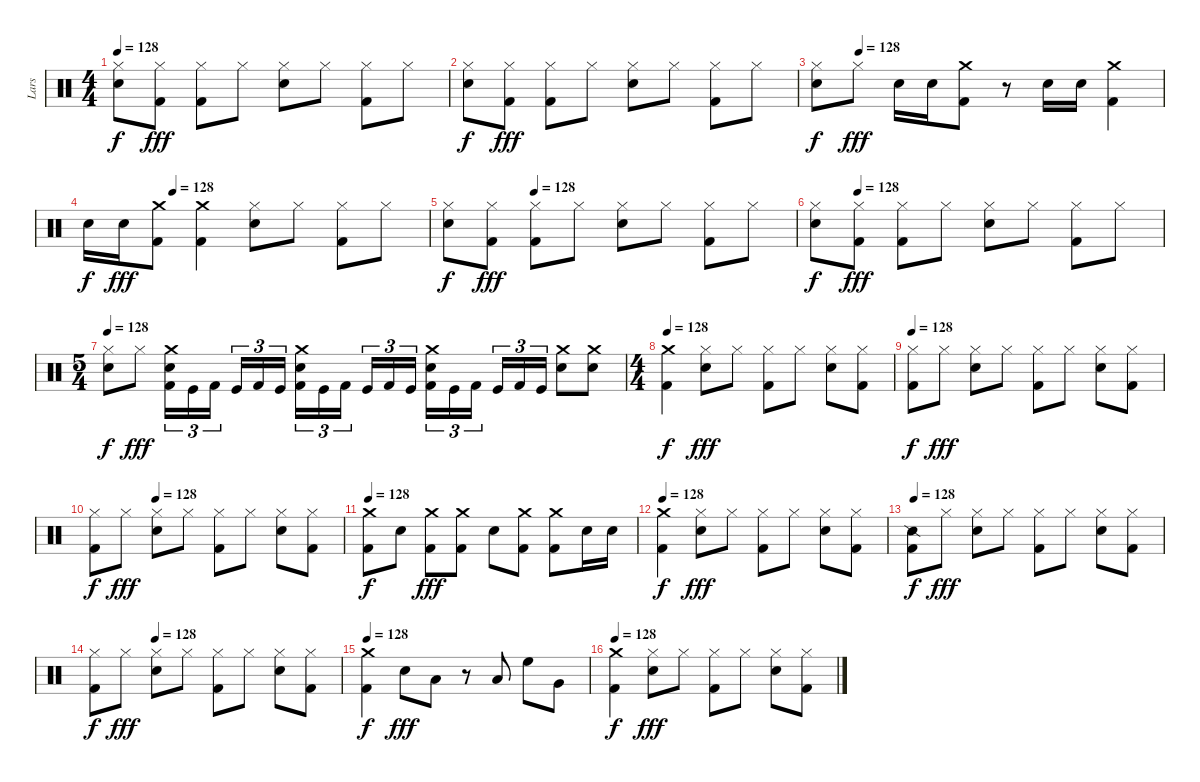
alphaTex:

\track ("Lars" "Lars") {instrument percussion}
\staff {score}
\articulation defaults
\ts (4 4)
\tempo 128
\clef neutral
\ks c
("Hi-Hat (closed)" "Snare (hit) 2").8{dy f} ("Hi-Hat (closed)" "Kick (hit) 2").8{dy fff} ("Hi-Hat (closed)" "Kick (hit) 2").8 "Hi-Hat (closed)".8 ("Snare (hit) 2" "Hi-Hat (closed)").8 "Hi-Hat (closed)".8 ("Hi-Hat (closed)" "Kick (hit) 2").8 "Hi-Hat (closed)".8 |
("Hi-Hat (closed)" "Snare (hit) 2").8{dy f} ("Hi-Hat (closed)" "Kick (hit) 2").8{dy fff} ("Hi-Hat (closed)" "Kick (hit) 2").8 "Hi-Hat (closed)".8 ("Snare (hit) 2" "Hi-Hat (closed)").8 "Hi-Hat (closed)".8 ("Hi-Hat (closed)" "Kick (hit) 2").8 "Hi-Hat (closed)".8 |
\tempo (128 0.125)
("Hi-Hat (closed)" "Snare (hit) 2").8{dy f} "Hi-Hat (closed)".8{dy fff} "Snare (hit) 2".16 "Snare (hit) 2".16 ("Kick (hit) 2" "Crash medium (hit)").8 r.8 "Snare (hit) 2".16 "Snare (hit) 2".16 ("Kick (hit) 2" "Crash medium (hit)").4 |
\tempo (128 0.25)
"Snare (hit) 2".16{dy f} "Snare (hit) 2".16{dy fff} ("Kick (hit) 2" "Crash medium (hit)").8 ("Kick (hit) 2" "Crash medium (hit)").4 ("Hi-Hat (closed)" "Snare (hit) 2").8 "Hi-Hat (closed)".8 ("Hi-Hat (closed)" "Kick (hit) 2").8 "Hi-Hat (closed)".8 |
\tempo (128 0.25)
("Hi-Hat (closed)" "Snare (hit) 2").8{dy f} ("Hi-Hat (closed)" "Kick (hit) 2").8{dy fff} ("Hi-Hat (closed)" "Kick (hit) 2").8 "Hi-Hat (closed)".8 ("Snare (hit) 2" "Hi-Hat (closed)").8 "Hi-Hat (closed)".8 ("Hi-Hat (closed)" "Kick (hit) 2").8 "Hi-Hat (closed)".8 |
\tempo (128 0.125)
("Hi-Hat (closed)" "Snare (hit) 2").8{dy f} ("Hi-Hat (closed)" "Kick (hit) 2").8{dy fff} ("Hi-Hat (closed)" "Kick (hit) 2").8 "Hi-Hat (closed)".8 ("Snare (hit) 2" "Hi-Hat (closed)").8 "Hi-Hat (closed)".8 ("Hi-Hat (closed)" "Kick (hit) 2").8 "Hi-Hat (closed)".8 |
\ts (5 4)
\tempo 128
("Snare (hit) 2" "Hi-Hat (closed)").8{dy f} "Hi-Hat (closed)".8{dy fff} ("Snare (hit) 2" "Crash medium (hit)" "Kick (hit) 2").16{tu (3 2)} "Kick (hit)".16{tu (3 2)} "Kick (hit) 2".16{tu (3 2)} "Kick (hit)".16{tu (3 2)} "Kick (hit) 2".16{tu (3 2)} "Kick (hit)".16{tu (3 2)} ("Crash medium (hit)" "Snare (hit) 2" "Kick (hit) 2").16{tu (3 2)} "Kick (hit)".16{tu (3 2)} "Kick (hit) 2".16{tu (3 2)} "Kick (hit)".16{tu (3 2)} "Kick (hit) 2".16{tu (3 2)} "Kick (hit)".16{tu (3 2)} ("Crash medium (hit)" "Snare (hit) 2" "Kick (hit) 2").16{tu (3 2)} "Kick (hit)".16{tu (3 2)} "Kick (hit) 2".16{tu (3 2)} "Kick (hit)".16{tu (3 2)} "Kick (hit) 2".16{tu (3 2)} "Kick (hit)".16{tu (3 2)} ("Crash medium (hit)" "Snare (hit) 2").8 ("Crash medium (hit)" "Snare (hit) 2").8 |
\ts (4 4)
\tempo 128
("Kick (hit) 2" "Crash medium (hit)").4{dy f} ("Snare (hit) 2" "Hi-Hat (closed)").8{dy fff} "Hi-Hat (closed)".8 ("Hi-Hat (closed)" "Kick (hit) 2").8 "Hi-Hat (closed)".8 ("Snare (hit) 2" "Hi-Hat (closed)").8 ("Kick (hit) 2" "Hi-Hat (closed)").8 |
\tempo 128
("Hi-Hat (closed)" "Kick (hit) 2").8{dy f} "Hi-Hat (closed)".8{dy fff} ("Snare (hit) 2" "Hi-Hat (closed)").8 "Hi-Hat (closed)".8 ("Hi-Hat (closed)" "Kick (hit) 2").8 "Hi-Hat (closed)".8 ("Snare (hit) 2" "Hi-Hat (closed)").8 ("Kick (hit) 2" "Hi-Hat (closed)").8 |
\tempo (128 0.25)
("Hi-Hat (closed)" "Kick (hit) 2").8{dy f} "Hi-Hat (closed)".8{dy fff} ("Snare (hit) 2" "Hi-Hat (closed)").8 "Hi-Hat (closed)".8 ("Hi-Hat (closed)" "Kick (hit) 2").8 "Hi-Hat (closed)".8 ("Snare (hit) 2" "Hi-Hat (closed)").8 ("Kick (hit) 2" "Hi-Hat (closed)").8 |
\tempo 128
("Crash medium (hit)" "Kick (hit) 2").8{dy f} "Snare (hit) 2".8 ("Kick (hit) 2" "Crash medium (hit)").8{dy fff} ("Kick (hit) 2" "Crash medium (hit)").8 "Snare (hit) 2".8 ("Crash medium (hit)" "Kick (hit) 2").8 ("Crash medium (hit)" "Kick (hit) 2").8 "Snare (hit) 2".16 "Snare (hit) 2".16 |
\tempo 128
("Kick (hit) 2" "Crash medium (hit)").4{dy f} ("Snare (hit) 2" "Hi-Hat (closed)").8{dy fff} "Hi-Hat (closed)".8 ("Hi-Hat (closed)" "Kick (hit) 2").8 "Hi-Hat (closed)".8 ("Snare (hit) 2" "Hi-Hat (closed)").8 ("Kick (hit) 2" "Hi-Hat (closed)").8 |
\tempo 128
("Snare (side stick) 2" "Kick (hit) 2").8{dy f} "Hi-Hat (closed)".8{dy fff} ("Snare (hit) 2" "Hi-Hat (closed)").8 "Hi-Hat (closed)".8 ("Hi-Hat (closed)" "Kick (hit) 2").8 "Hi-Hat (closed)".8 ("Snare (hit) 2" "Hi-Hat (closed)").8 ("Kick (hit) 2" "Hi-Hat (closed)").8 |
\tempo (128 0.25)
("Hi-Hat (closed)" "Kick (hit) 2").8{dy f} "Hi-Hat (closed)".8{dy fff} ("Snare (hit) 2" "Hi-Hat (closed)").8 "Hi-Hat (closed)".8 ("Hi-Hat (closed)" "Kick (hit) 2").8 "Hi-Hat (closed)".8 ("Snare (hit) 2" "Hi-Hat (closed)").8 ("Kick (hit) 2" "Hi-Hat (closed)").8 |
\tempo 128
("Kick (hit) 2" "Crash medium (hit)").4{dy f} "Snare (hit) 2".8{dy fff} "Low Tom (hit)".8 r.8 "Low Tom (hit)".8 "High Floor Tom (hit)".8 "Very Low Tom (hit)".8 |
\tempo 128
("Kick (hit) 2" "Crash medium (hit)").4{dy f} ("Snare (hit) 2" "Hi-Hat (closed)").8{dy fff} "Hi-Hat (closed)".8 ("Hi-Hat (closed)" "Kick (hit) 2").8 "Hi-Hat (closed)".8 ("Snare (hit) 2" "Hi-Hat (closed)").8 ("Kick (hit) 2" "Hi-Hat (closed)").8
